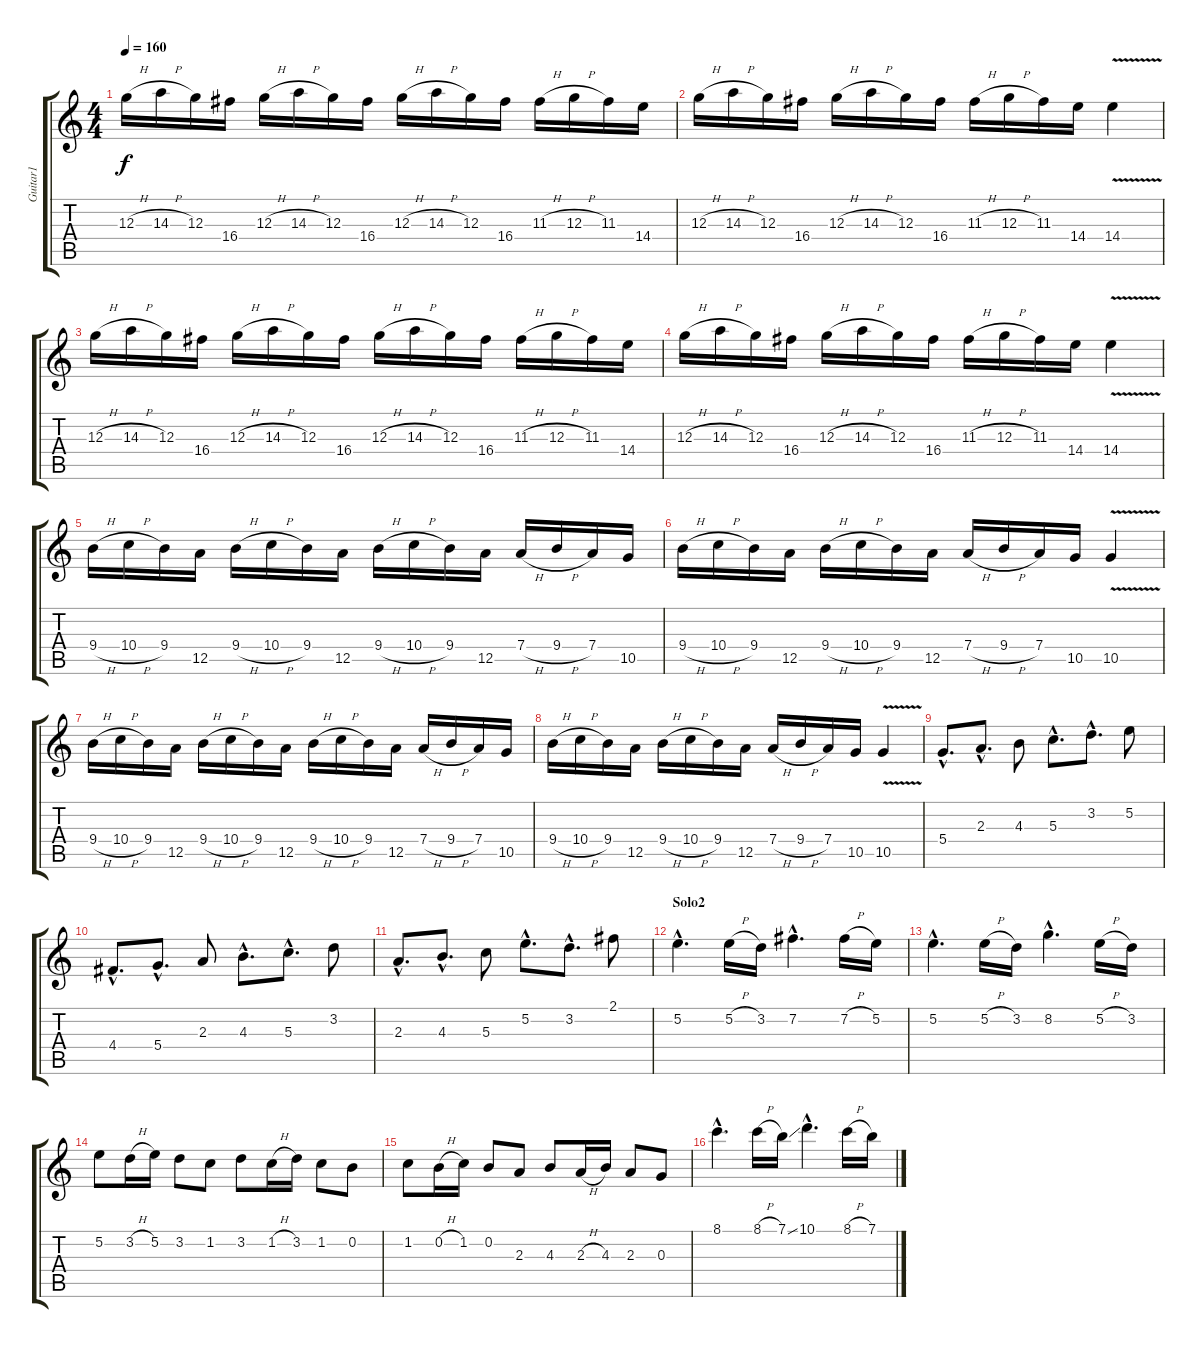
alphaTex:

\track ("Guitar1" "Guitar1") {instrument distortionguitar}
\staff {score tabs}
\tuning (E4 B3 G3 D3 A2 E2) {hide}
\ts (4 4)
\tempo 160
\clef g2
\ks c
12.3{h}.16{dy f} 14.3{h}.16 12.3.16 16.4.16 12.3{h}.16 14.3{h}.16 12.3.16 16.4.16 12.3{h}.16 14.3{h}.16 12.3.16 16.4.16 11.3{h}.16 12.3{h}.16 11.3.16 14.4.16 |
12.3{h}.16 14.3{h}.16 12.3.16 16.4.16 12.3{h}.16 14.3{h}.16 12.3.16 16.4.16 11.3{h}.16 12.3{h}.16 11.3.16 14.4.16 14.4{v}.4 |
12.3{h}.16 14.3{h}.16 12.3.16 16.4.16 12.3{h}.16 14.3{h}.16 12.3.16 16.4.16 12.3{h}.16 14.3{h}.16 12.3.16 16.4.16 11.3{h}.16 12.3{h}.16 11.3.16 14.4.16 |
12.3{h}.16 14.3{h}.16 12.3.16 16.4.16 12.3{h}.16 14.3{h}.16 12.3.16 16.4.16 11.3{h}.16 12.3{h}.16 11.3.16 14.4.16 14.4{v}.4 |
9.4{h}.16 10.4{h}.16 9.4.16 12.5.16 9.4{h}.16 10.4{h}.16 9.4.16 12.5.16 9.4{h}.16 10.4{h}.16 9.4.16 12.5.16 7.4{h}.16 9.4{h}.16 7.4.16 10.5.16 |
9.4{h}.16 10.4{h}.16 9.4.16 12.5.16 9.4{h}.16 10.4{h}.16 9.4.16 12.5.16 7.4{h}.16 9.4{h}.16 7.4.16 10.5.16 10.5{v}.4 |
9.4{h}.16 10.4{h}.16 9.4.16 12.5.16 9.4{h}.16 10.4{h}.16 9.4.16 12.5.16 9.4{h}.16 10.4{h}.16 9.4.16 12.5.16 7.4{h}.16 9.4{h}.16 7.4.16 10.5.16 |
9.4{h}.16 10.4{h}.16 9.4.16 12.5.16 9.4{h}.16 10.4{h}.16 9.4.16 12.5.16 7.4{h}.16 9.4{h}.16 7.4.16 10.5.16 10.5{v}.4 |
5.4{hac}.8{d} 2.3{hac}.8{d} 4.3.8 5.3{hac}.8{d} 3.2{hac}.8{d} 5.2.8 |
4.4{hac}.8{d} 5.4{hac}.8{d} 2.3.8 4.3{hac}.8{d} 5.3{hac}.8{d} 3.2.8 |
2.3{hac}.8{d} 4.3{hac}.8{d} 5.3.8 5.2{hac}.8{d} 3.2{hac}.8{d} 2.1.8 |
\section ("" "Solo2")
5.2{hac}.4{d} 5.2{h}.16 3.2.16 7.2{hac}.4{d} 7.2{h}.16 5.2.16 |
5.2{hac}.4{d} 5.2{h}.16 3.2.16 8.2{hac}.4{d} 5.2{h}.16 3.2.16 |
5.2.8 3.2{h}.16 5.2.16 3.2.8 1.2.8 3.2.8 1.2{h}.16 3.2.16 1.2.8 0.2.8 |
1.2.8 0.2{h}.16 1.2.16 0.2.8 2.3.8 4.3.8 2.3{h}.16 4.3.16 2.3.8 0.3.8 |
8.1{hac}.4{d} 8.1{h}.16 7.1{ss}.16 10.1{hac}.4{d} 8.1{h}.16 7.1.16
